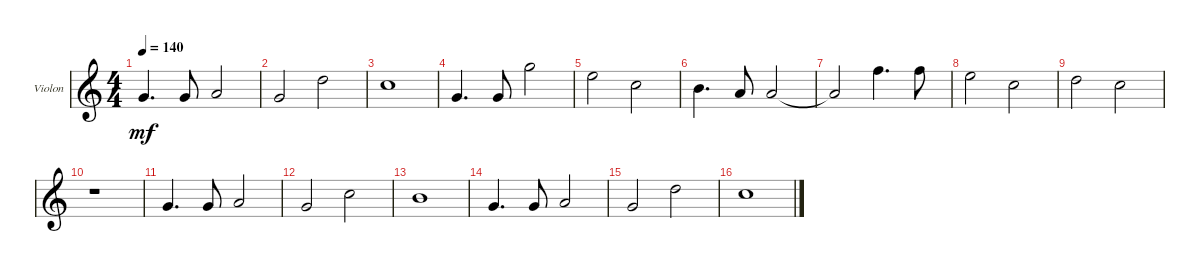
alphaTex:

\defaultSystemsLayout 4
\bracketExtendMode groupsimilarinstruments
\firstSystemTrackNameOrientation horizontal
\otherSystemsTrackNameOrientation horizontal
\track ("Violon" "Violon") {instrument violin}
\staff {score}
\tuning (E5 A4 D4 G3)
\ts (4 4)
\tempo 140
\clef g2
\ks c
5.3.4{d dy mf} 5.3.8 0.2.2 |
5.3.2 5.2.2 |
3.2.1 |
5.3.4{d} 5.3.8 3.1.2 |
7.2.2 3.2.2 |
2.2.4{d} 7.3.8 7.3.2 |
7.3{t}.2 8.2.4{d} 8.2.8 |
7.2.2 3.2.2 |
5.2.2 3.2.2 |
r.1 |
5.3.4{d} 5.3.8 7.3.2 |
5.3.2 3.2.2 |
2.2.1 |
5.3.4{d} 5.3.8 0.2.2 |
5.3.2 5.2.2 |
3.2.1
